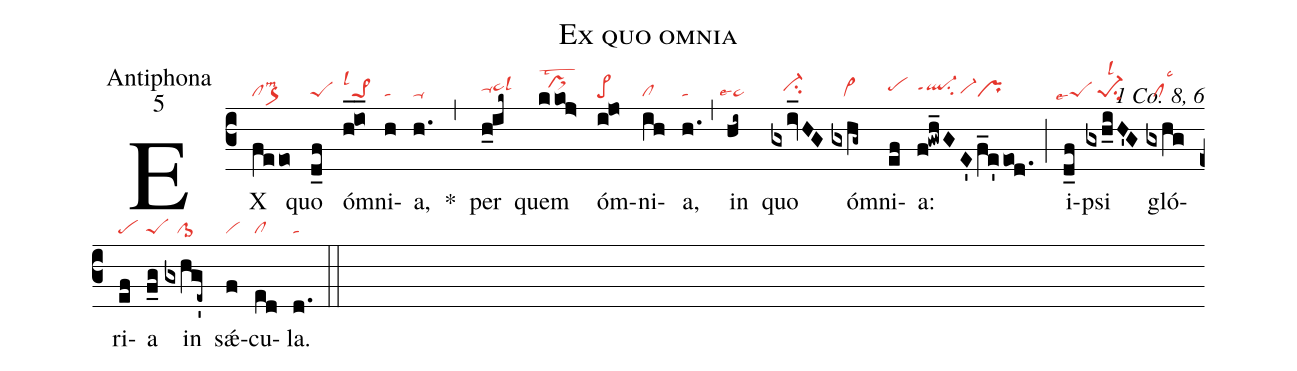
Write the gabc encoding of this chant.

name:Ex quo omnia;
office-part:Antiphona;
mode:5;
commentary:1 Co. 8, 6;
nabc-lines: 1;
%%
(c3)
EX(feeo|cllsm3```or>hc) quo(d_f|peS) óm(h_!io>_|pe>1lsl1)ni(h|ta)a,(h.|ta-) *(,)
per(h_0ik~|ta-hhta>hhlsl3) quem(kko!j>|pr>hilstw2) óm(i!jo>|pe>)ni(ih|cl)a,(h.|ta) (,)
in(hi~|``ta>lse4) quo(gxiv_HG|///ci-hh) óm(gxhg~|///vi>)ni(ef|pehh)a:(f!gwh_GE'f_e'eod.|ql-hhppt1su2vi-hgpr) (;)
i(d_f|``peSlse7)psi(gxh_iH'G|///pe-1su2lsl2) gló(gxhg|//cllsc3)ri(ef|pe)a(f_g|peS) in(gxhge~'|///cl>1) sǽ(f|vi)cu(ed|cl)la.(d.|ta) (::)
